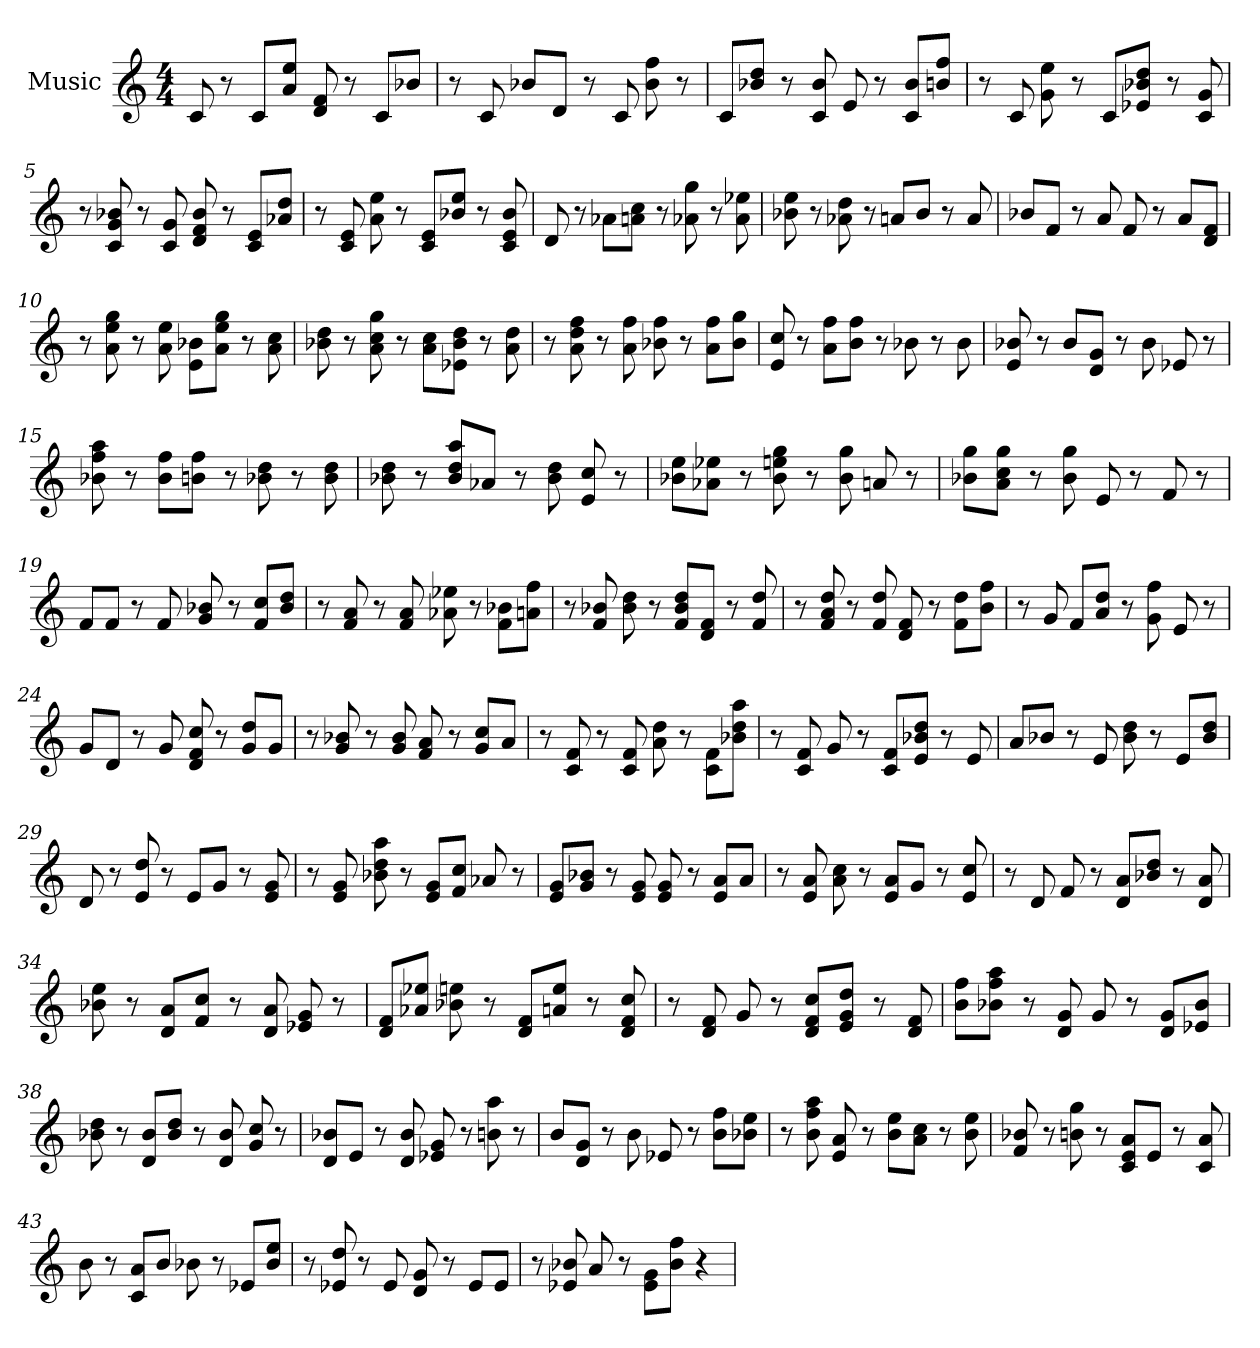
**kern
*part1
*staff1
*I"Music
*clefG2
*k[]
*M4/4
*MM170
=1
8c
8r
8c/L
8a/ 8ee/J
8d 8f
8r
8c/L
8b-/J
=2
8r
8c
8b-/L
8d/J
8r
8c
8b- 8ff
8r
=3
8c/L
8b-/ 8dd/J
8r
8c 8b-
8e
8r
8c/ 8b-/L
8b/ 8ff/J
=4
8r
8c
8g 8ee
8r
8c/L
8e-/ 8b-/ 8dd/J
8r
8c 8g
=5
8r
8c 8g 8b-
8r
8c 8g
8d 8f 8b-
8r
8c/ 8e/L
8a-/ 8dd/J
=6
8r
8c 8e
8a 8ee
8r
8c/ 8e/L
8b-/ 8ee/J
8r
8c 8e 8b-
=7
8d
8r
8a-\L
8a\ 8cc\J
8r
8a- 8gg
8r
8a- 8ee-
=8
8b- 8ee
8r
8a- 8dd
8r
8a/L
8b-/J
8r
8a
=9
8b-/L
8f/J
8r
8a
8f
8r
8a/L
8d/ 8f/J
=10
8r
8a 8ee 8gg
8r
8a 8ee
8e\ 8b-\L
8a\ 8ee\ 8gg\J
8r
8a 8cc
=11
8b- 8dd
8r
8a 8cc 8gg
8r
8a\ 8cc\L
8e-\ 8b-\ 8dd\J
8r
8a 8dd
=12
8r
8a 8dd 8ff
8r
8a 8ff
8b- 8ff
8r
8a\ 8ff\L
8b-\ 8gg\J
=13
8e 8cc
8r
8a\ 8ff\L
8b\ 8ff\J
8r
8b-
8r
8b-
=14
8e 8b-
8r
8b-/L
8d/ 8g/J
8r
8b-
8e-
8r
=15
8b- 8ff 8aa
8r
8b-\ 8ff\L
8b\ 8ff\J
8r
8b- 8dd
8r
8b- 8dd
=16
8b- 8dd
8r
8b-/ 8dd/ 8aa/L
8a-/J
8r
8b- 8dd
8e 8cc
8r
=17
8b-\ 8ee\L
8a-\ 8ee-\J
8r
8b- 8ee 8gg
8r
8b- 8gg
8a
8r
=18
8b-\ 8gg\L
8a\ 8cc\ 8gg\J
8r
8b- 8gg
8e
8r
8f
8r
=19
8f/L
8f/J
8r
8f
8g 8b-
8r
8f/ 8cc/L
8b-/ 8dd/J
=20
8r
8f 8a
8r
8f 8a
8a- 8ee-
8r
8f\ 8b-\L
8a\ 8ff\J
=21
8r
8f 8b-
8b- 8dd
8r
8f/ 8b-/ 8dd/L
8d/ 8f/J
8r
8f 8dd
=22
8r
8f 8a 8dd
8r
8f 8dd
8d 8f
8r
8f\ 8dd\L
8b\ 8ff\J
=23
8r
8g
8f/L
8a/ 8dd/J
8r
8g 8ff
8e
8r
=24
8g/L
8d/J
8r
8g
8d 8f 8cc
8r
8g/ 8dd/L
8g/J
=25
8r
8g 8b-
8r
8g 8b-
8f 8a
8r
8g/ 8cc/L
8a/J
=26
8r
8c 8f
8r
8c 8f
8a 8dd
8r
8c\ 8f\L
8b-\ 8dd\ 8aa\J
=27
8r
8c 8f
8g
8r
8c/ 8f/L
8e/ 8b-/ 8dd/J
8r
8e
=28
8a/L
8b-/J
8r
8e
8b- 8dd
8r
8e/L
8b-/ 8dd/J
=29
8d
8r
8e 8dd
8r
8e/L
8g/J
8r
8e 8g
=30
8r
8e 8g
8b- 8dd 8aa
8r
8e/ 8g/L
8f/ 8cc/J
8a-
8r
=31
8e/ 8g/L
8g/ 8b-/J
8r
8e 8g
8e 8g
8r
8e/ 8a/L
8a/J
=32
8r
8e 8a
8a 8cc
8r
8e/ 8a/L
8g/J
8r
8e 8cc
=33
8r
8d
8f
8r
8d/ 8a/L
8b-/ 8dd/J
8r
8d 8a
=34
8b- 8ee
8r
8d/ 8a/L
8f/ 8cc/J
8r
8d 8a
8e- 8g
8r
=35
8d/ 8f/L
8a-/ 8ee-/J
8b- 8ee
8r
8d/ 8f/L
8a/ 8ee/J
8r
8d 8f 8cc
=36
8r
8d 8f
8g
8r
8d/ 8f/ 8cc/L
8e/ 8g/ 8dd/J
8r
8d 8f
=37
8b\ 8ff\L
8b-\ 8ff\ 8aa\J
8r
8d 8g
8g
8r
8d/ 8g/L
8e-/ 8b-/J
=38
8b- 8dd
8r
8d/ 8b-/L
8b-/ 8dd/J
8r
8d 8b-
8g 8cc
8r
=39
8d/ 8b-/L
8e/J
8r
8d 8b-
8e- 8g
8r
8b 8aa
8r
=40
8b/L
8d/ 8g/J
8r
8b
8e-
8r
8b\ 8ff\L
8b-\ 8ee\J
=41
8r
8b 8ff 8aa
8e 8a
8r
8b\ 8ee\L
8a\ 8cc\J
8r
8b 8ee
=42
8f 8b-
8r
8b 8gg
8r
8c/ 8e/ 8a/L
8e/J
8r
8c 8a
=43
8b
8r
8c/ 8a/L
8b/J
8b-
8r
8e-/L
8b-/ 8ee/J
=44
8r
8e- 8dd
8r
8e-
8d 8g
8r
8e-/L
8e-/J
=45
8r
8e- 8b-
8a
8r
8e-\ 8g\L
8b-\ 8ff\J
4r
=
*-
